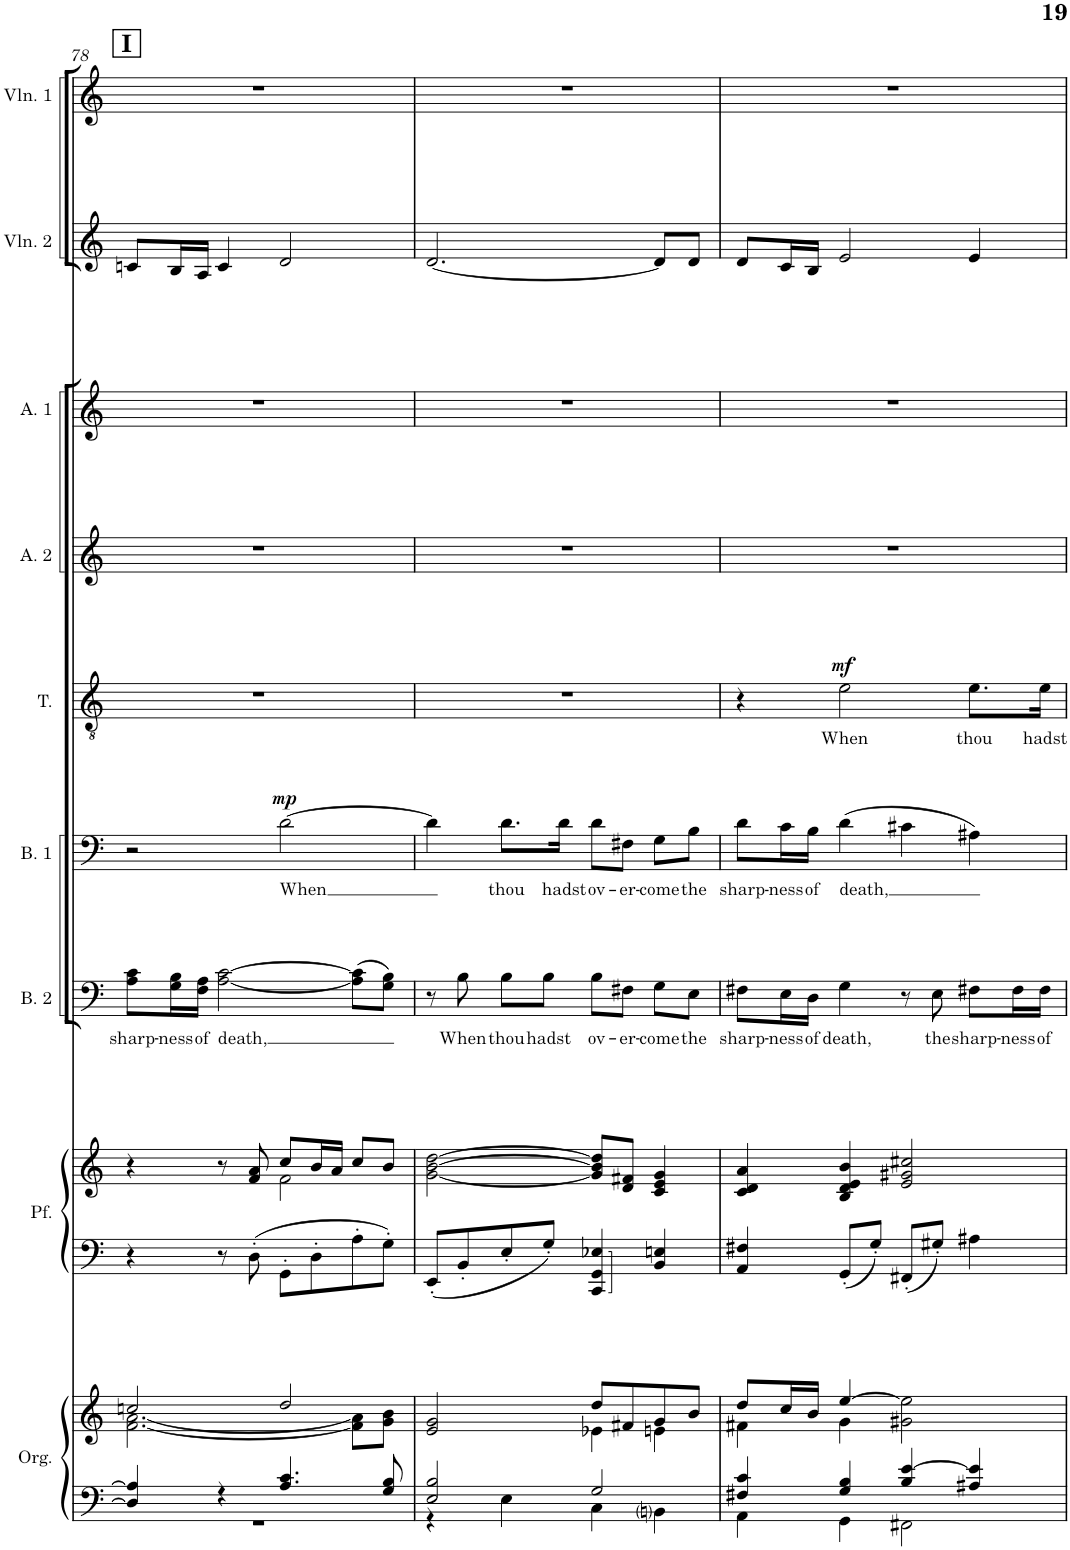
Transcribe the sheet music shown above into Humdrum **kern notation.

**kern	**kern	**kern	**kern	**kern	**text	**kern	**text	**dynam	**kern	**text	**dynam	**kern	**kern	**kern	**kern
*part9	*part9	*part8	*part8	*part7	*part7	*part6	*part6	*part6	*part5	*part5	*part5	*part4	*part3	*part2	*part1
*staff11	*staff10	*staff9	*staff8	*staff7	*staff7	*staff6	*staff6	*staff6	*staff5	*staff5	*staff5	*staff4	*staff3	*staff2	*staff1
*I"Organ	*	*I"Piano	*	*I"Bass 2	*	*I"Bass 1	*	*	*I"Tenor	*	*	*I"Alto 2	*I"Alto 1	*I"Violin 2	*I"Violin 1
*I'Org.	*	*	*	*I'B. 2	*	*I'B. 1	*	*	*I'T.	*	*	*I'A. 2	*I'A. 1	*I'Vln. 2	*I'Vln. 1
!!LO:PB:g=z
*clefF4	*clefG2	*clefF4	*clefG2	*clefF4	*	*clefF4	*	*	*clefGv2	*	*	*clefG2	*clefG2	*clefG2	*clefG2
*k[]	*k[]	*k[]	*k[]	*k[]	*	*k[]	*	*	*k[]	*	*	*k[]	*k[]	*k[]	*k[]
*M4/4	*M4/4	*M4/4	*M4/4	*M4/4	*	*M4/4	*	*	*M4/4	*	*	*M4/4	*M4/4	*M4/4	*M4/4
!!LO:REH:place=s1:a:B:cj:fs=14:t=I
=78	=78	=78	=78	=78	=78	=78	=78	=78	=78	=78	=78	=78	=78	=78	=78
*^	*^	*	*^	*	*	*	*	*	*	*	*	*	*	*	*
!	!	!	!	!	!	!	!	!LO:LY:b	!	!	!	!	!	!	!	!	!	!
4D/] 4A/]	1r	2ccn/	[2.f\ [2.a\	4r	4r	2ryy	8A\ 8c\L	sharp-	2r	.	.	1r	.	.	1r	1r	8cn/L	1r
!	!	!	!	!	!	!	!	!LO:LY:b	!	!	!	!	!	!	!	!	!	!
.	.	.	.	.	.	.	16G\ 16B\L	-ness	.	.	.	.	.	.	.	.	16B/L	.
!	!	!	!	!	!	!	!	!LO:LY:b	!	!	!	!	!	!	!	!	!	!
.	.	.	.	.	.	.	16F\ 16A\JJ	of	.	.	.	.	.	.	.	.	16A/JJ	.
!	!	!	!	!	!	!	!	!LO:LY:b	!	!	!	!	!	!	!	!	!	!
4r	.	.	.	8r	8r	.	[2A\ [2c\	death,	.	.	.	.	.	.	.	.	4c/	.
.	.	.	.	8D'\	8f/ 8a/	.	.	.	.	.	.	.	.	.	.	.	.	.
!	!	!	!	!	!	!	!	!	!	!LO:LY:b	!LO:DY:a	!	!	!	!	!	!	!
4.A/ 4.c/	.	2dd/	.	8GG'\L	8cc/L	2f\	.	.	[2d\	When	mp	.	.	.	.	.	2d/	.
.	.	.	.	8D'\	16b/L	.	.	.	.	.	.	.	.	.	.	.	.	.
.	.	.	.	.	16a/JJ	.	.	.	.	.	.	.	.	.	.	.	.	.
.	.	.	8f\] 8a\]L	8A'\	8cc/L	.	(8A\] 8c\]L	.	.	.	.	.	.	.	.	.	.	.
8G/ 8B/	.	.	8g\ 8b\J	8G'\J	8b/J	.	8G\ 8B\J)	.	.	.	.	.	.	.	.	.	.	.
*	*	*	*	*	*v	*v	*	*	*	*	*	*	*	*	*	*	*	*
=79	=79	=79	=79	=79	=79	=79	=79	=79	=79	=79	=79	=79	=79	=79	=79	=79	=79
2E/ 2B/	4r	2e/ 2g/	2ryy	8EE'/L	[2g\ [2b\ [2dd\	8r	.	4d\]	.	.	1r	.	.	1r	1r	[2.d/	1r
!	!	!	!	!	!	!	!LO:LY:b	!	!	!	!	!	!	!	!	!	!
.	.	.	.	8BB'/	.	8B\	When	.	.	.	.	.	.	.	.	.	.
!	!	!	!	!	!	!	!LO:LY:b	!	!LO:LY:b	!	!	!	!	!	!	!	!
.	4E\	.	.	8E'/	.	8B\L	thou	8.d\L	thou	.	.	.	.	.	.	.	.
!	!	!	!	!	!	!	!LO:LY:b	!	!	!	!	!	!	!	!	!	!
.	.	.	.	8G'/J	.	8B\J	hadst	.	.	.	.	.	.	.	.	.	.
!	!	!	!	!	!	!	!	!	!LO:LY:b	!	!	!	!	!	!	!	!
.	.	.	.	.	.	.	.	16d\Jk	hadst	.	.	.	.	.	.	.	.
!	!	!	!	!	!	!	!LO:LY:b	!	!LO:LY:b	!	!	!	!	!	!	!	!
2G/	4C\	8dd/L	4e-X\	4CC/ 4GG/ 4E-X/	8g/] 8b/] 8dd/]L	8B\L	ov-	8d\L	ov-	.	.	.	.	.	.	.	.
!	!	!	!	!	!	!	!LO:LY:b	!	!LO:LY:b	!	!	!	!	!	!	!	!
.	.	8f#X/	.	.	8d/ 8f#X/J	8F#X\J	-er-	8F#X\J	-er-	.	.	.	.	.	.	.	.
!	!	!	!	!	!	!	!LO:LY:b	!	!LO:LY:b	!	!	!	!	!	!	!	!
.	4BBni\	8g/	4en\	4BB/ 4En/	4c/ 4e/ 4g/	8G\L	-come	8G\L	-come	.	.	.	.	.	.	8d/L]	.
!	!	!	!	!	!	!	!LO:LY:b	!	!LO:LY:b	!	!	!	!	!	!	!	!
.	.	8b/J	.	.	.	8E\J	the	8B\J	the	.	.	.	.	.	.	8d/J	.
=80	=80	=80	=80	=80	=80	=80	=80	=80	=80	=80	=80	=80	=80	=80	=80	=80	=80
!	!	!	!	!	!	!	!LO:LY:b	!	!LO:LY:b	!	!	!	!	!	!	!	!
4F#X/ 4c/	4AA\	8dd/L	4f#X\	4AA/ 4F#X/	4c/ 4d/ 4a/	8F#X\L	sharp-	8d\L	sharp-	.	4r	.	.	1r	1r	8d/L	1r
!	!	!	!	!	!	!	!LO:LY:b	!	!LO:LY:b	!	!	!	!	!	!	!	!
.	.	16cc/L	.	.	.	16E\L	-ness	16c\L	-ness	.	.	.	.	.	.	16c/L	.
!	!	!	!	!	!	!	!LO:LY:b	!	!LO:LY:b	!	!	!	!	!	!	!	!
.	.	16b/JJ	.	.	.	16D\JJ	of	16B\JJ	of	.	.	.	.	.	.	16B/JJ	.
!	!	!	!	!	!	!	!LO:LY:b	!	!LO:LY:b	!	!	!LO:LY:b	!LO:DY:a	!	!	!	!
4G/ 4B/	4GG\	[4ee/	4g\	8GG'/L	4B/ 4d/ 4e/ 4b/	4G\	death,	(4d\	death,	.	2e\	When	mf	.	.	2e/	.
.	.	.	.	8G'/J	.	.	.	.	.	.	.	.	.	.	.	.	.
4B/ [4e/	2FF#X\	2g#X\ 2ee\]	2ryy	8FF#X'/L	2e/ 2g#X/ 2cc#X/	8r	.	4c#X\	.	.	.	.	.	.	.	.	.
!	!	!	!	!	!	!	!LO:LY:b	!	!	!	!	!	!	!	!	!	!
.	.	.	.	8G#X'/J	.	8E\	the	.	.	.	.	.	.	.	.	.	.
!	!	!	!	!	!	!	!LO:LY:b	!	!	!	!	!LO:LY:b	!	!	!	!	!
4A#X/ 4e/]	.	.	.	4A#X\	.	8F#X\L	sharp-	4A#X\)	.	.	8.e\L	thou	.	.	.	4e/	.
!	!	!	!	!	!	!	!LO:LY:b	!	!	!	!	!	!	!	!	!	!
.	.	.	.	.	.	16F#\L	-ness	.	.	.	.	.	.	.	.	.	.
!	!	!	!	!	!	!	!LO:LY:b	!	!	!	!	!LO:LY:b	!	!	!	!	!
.	.	.	.	.	.	16F#\JJ	of	.	.	.	16e\Jk	hadst	.	.	.	.	.
*v	*v	*	*	*	*	*	*	*	*	*	*	*	*	*	*	*	*
*	*v	*v	*	*	*	*	*	*	*	*	*	*	*	*	*	*
=	=	=	=	=	=	=	=	=	=	=	=	=	=	=	=
*-	*-	*-	*-	*-	*-	*-	*-	*-	*-	*-	*-	*-	*-	*-	*-
